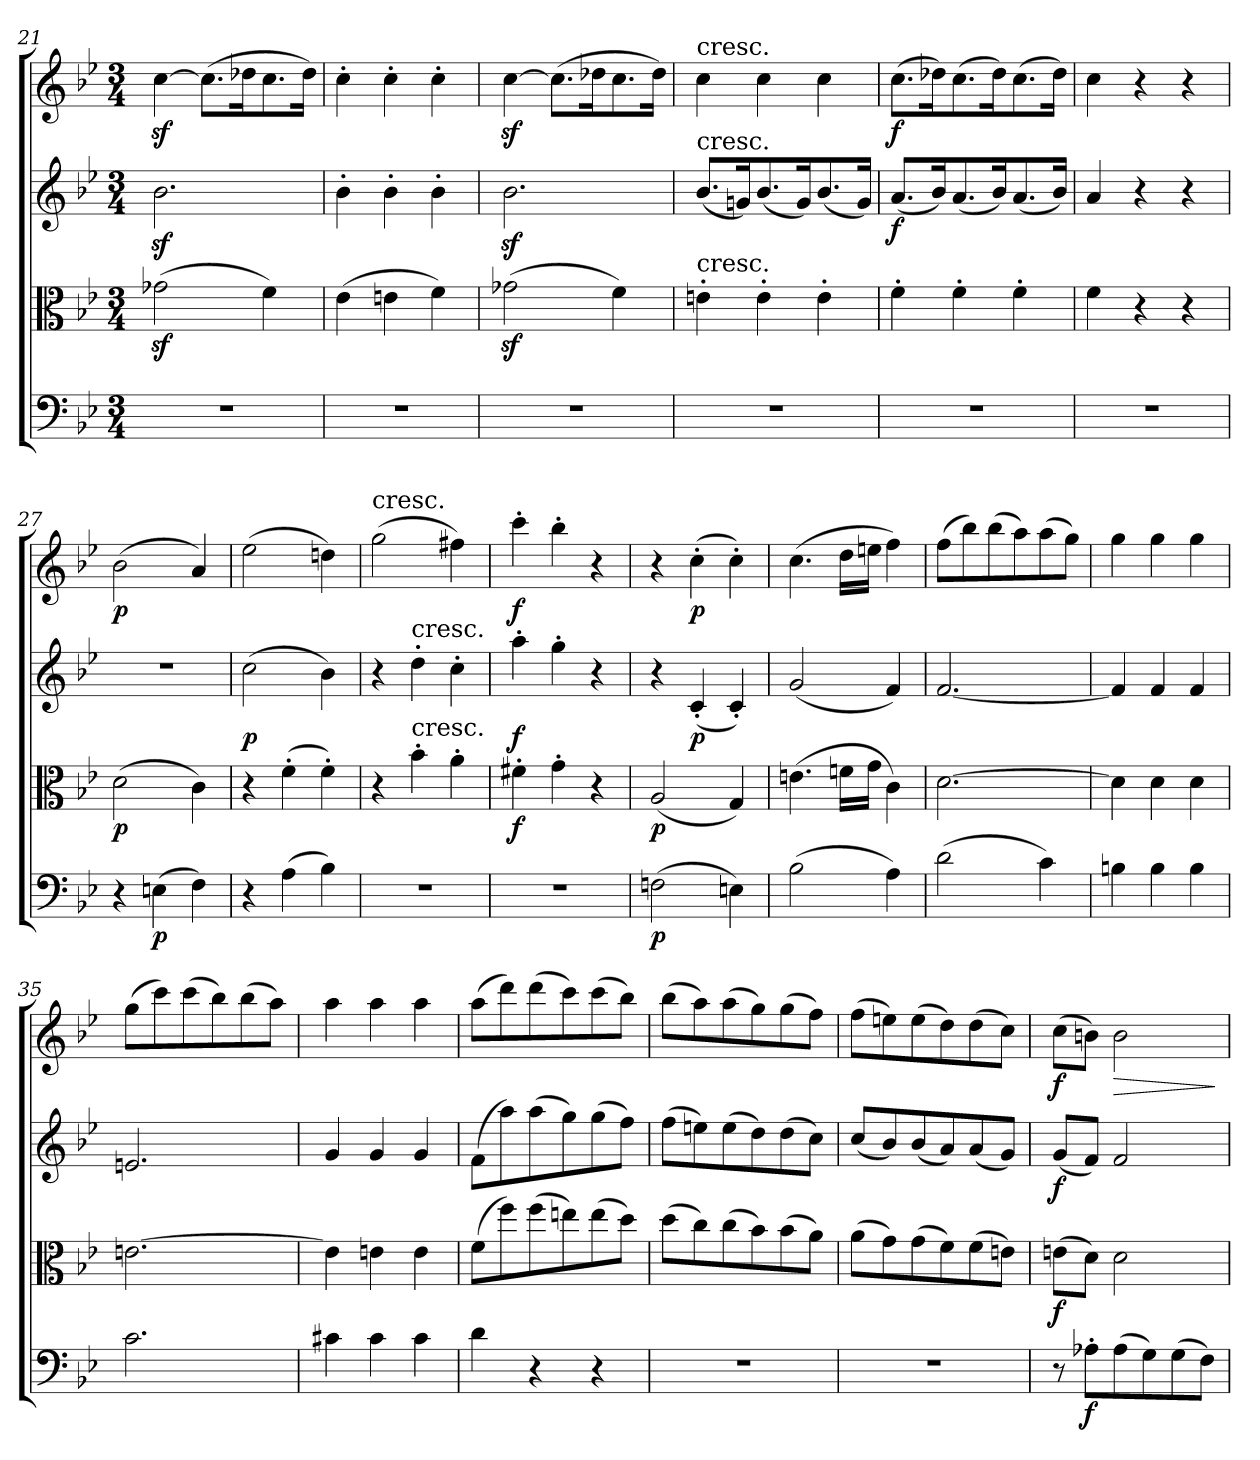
**kern	**dynam	**kern	**dynam	**kern	**dynam	**kern	**dynam
*part4	*part4	*part3	*part3	*part2	*part2	*part1	*part1
*staff4	*staff4	*staff3	*staff3	*staff2	*staff2	*staff1	*staff1
*clefF4	*	*clefC3	*	*clefG2	*	*clefG2	*
*k[b-e-]	*	*k[b-e-]	*	*k[b-e-]	*	*k[b-e-]	*
*B-:	*	*B-:	*	*B-:	*	*B-:	*
*M3/4	*	*M3/4	*	*M3/4	*	*M3/4	*
=21	=21	=21	=21	=21	=21	=21	=21
2.r	.	(2g-Xz\	.	2.b-z\	.	[4ccz\	.
.	.	.	.	.	.	(8.cc\L]	.
.	.	.	.	.	.	16dd-X\K	.
.	.	4f\)	.	.	.	8.cc\	.
.	.	.	.	.	.	16dd-\Jk)	.
=22	=22	=22	=22	=22	=22	=22	=22
2.r	.	(4e-\	.	4b-'\	.	4cc'\	.
.	.	4en\	.	4b-'\	.	4cc'\	.
.	.	4f\)	.	4b-'\	.	4cc'\	.
=23	=23	=23	=23	=23	=23	=23	=23
2.r	.	(2g-Xz\	.	2.b-z\	.	[4ccz\	.
.	.	.	.	.	.	(8.cc\L]	.
.	.	.	.	.	.	16dd-X\K	.
.	.	4f\)	.	.	.	8.cc\	.
.	.	.	.	.	.	16dd-\Jk)	.
=24	=24	=24	=24	=24	=24	=24	=24
!	!	!	!	!	!	!LO:TX:t=cresc.	!
!	!	!	!	!LO:TX:t=cresc.	!	!	!
!	!	!LO:TX:t=cresc.	!	!	!	!	!
2.r	.	4en'\	.	(8.b-/L	.	4cc\	.
.	.	.	.	16gn/K)	.	.	.
.	.	4e'\	.	(8.b-/	.	4cc\	.
.	.	.	.	16g/K)	.	.	.
.	.	4e'\	.	(8.b-/	.	4cc\	.
.	.	.	.	16g/Jk)	.	.	.
=25	=25	=25	=25	=25	=25	=25	=25
2.r	.	4f'\	.	(8.a/L	f	(8.cc\L	f
.	.	.	.	16b-/K)	.	16dd-X\K)	.
.	.	4f'\	.	(8.a/	.	(8.cc\	.
.	.	.	.	16b-/K)	.	16dd-\K)	.
.	.	4f'\	.	(8.a/	.	(8.cc\	.
.	.	.	.	16b-/Jk)	.	16dd-\Jk)	.
=26	=26	=26	=26	=26	=26	=26	=26
2.r	.	4f\	.	4a/	.	4cc\	.
.	.	4r	.	4r	.	4r	.
.	.	4r	.	4r	.	4r	.
=27	=27	=27	=27	=27	=27	=27	=27
4r	.	(2d\	p	2.r	.	(2b-\	p
(4En\	p	.	.	.	.	.	.
4F\)	.	4c\)	.	.	.	4a/)	.
=28	=28	=28	=28	=28	=28	=28	=28
4r	.	4r	.	(2cc\	p	(2ee-\	.
(4A\	.	(4f'\	.	.	.	.	.
4B-\)	.	4f'\)	.	4b-\)	.	4ddn\)	.
=29	=29	=29	=29	=29	=29	=29	=29
!	!	!	!	!	!	!LO:TX:t=cresc.	!
2.r	.	4r	.	4r	.	(2gg\	.
!	!	!	!	!LO:TX:t=cresc.	!	!	!
!	!	!LO:TX:t=cresc.	!	!	!	!	!
.	.	4b-'\	.	4dd'\	.	.	.
.	.	4a'\	.	4cc'\	.	4ff#X\)	.
=30	=30	=30	=30	=30	=30	=30	=30
2.r	.	4f#X'\	f	4aa'\	f	4ccc'\	f
.	.	4g'\	.	4gg'\	.	4bb-'\	.
.	.	4r	.	4r	.	4r	.
=31	=31	=31	=31	=31	=31	=31	=31
(2Fn\	p	(2A/	p	4r	.	4r	.
.	.	.	.	(4c'/	p	(4cc'\	p
4En\)	.	4G/)	.	4c'/)	.	4cc'\)	.
=32	=32	=32	=32	=32	=32	=32	=32
(2B-\	.	(4.en\	.	(2g/	.	(4.cc\	.
.	.	16fn\LL	.	.	.	16dd\LL	.
.	.	16g\JJ	.	.	.	16een\JJ	.
4A\)	.	4c\)	.	4f/)	.	4ff\)	.
=33	=33	=33	=33	=33	=33	=33	=33
(2d\	.	[2.d\	.	[2.f/	.	(8ff\L	.
.	.	.	.	.	.	8bb-\)	.
.	.	.	.	.	.	(8bb-\	.
.	.	.	.	.	.	8aa\)	.
4c\)	.	.	.	.	.	(8aa\	.
.	.	.	.	.	.	8gg\J)	.
=34	=34	=34	=34	=34	=34	=34	=34
4Bn\	.	4d\]	.	4f/]	.	4gg\	.
4B\	.	4d\	.	4f/	.	4gg\	.
4B\	.	4d\	.	4f/	.	4gg\	.
=35	=35	=35	=35	=35	=35	=35	=35
2.c\	.	[2.en\	.	2.en/	.	(8gg\L	.
.	.	.	.	.	.	8ccc\)	.
.	.	.	.	.	.	(8ccc\	.
.	.	.	.	.	.	8bb-\)	.
.	.	.	.	.	.	(8bb-\	.
.	.	.	.	.	.	8aa\J)	.
=36	=36	=36	=36	=36	=36	=36	=36
4c#X\	.	4e\]	.	4g/	.	4aa\	.
4c#\	.	4en\	.	4g/	.	4aa\	.
4c#\	.	4e\	.	4g/	.	4aa\	.
=37	=37	=37	=37	=37	=37	=37	=37
4d\	.	(8f\L	.	(8f\L	.	(8aa\L	.
.	.	8ff\)	.	8aa\)	.	8ddd\)	.
4r	.	(8ff\	.	(8aa\	.	(8ddd\	.
.	.	8een\)	.	8gg\)	.	8ccc\)	.
4r	.	(8ee\	.	(8gg\	.	(8ccc\	.
.	.	8dd\J)	.	8ff\J)	.	8bb-\J)	.
=38	=38	=38	=38	=38	=38	=38	=38
2.r	.	(8dd\L	.	(8ff\L	.	(8bb-\L	.
.	.	8cc\)	.	8een\)	.	8aa\)	.
.	.	(8cc\	.	(8ee\	.	(8aa\	.
.	.	8b-\)	.	8dd\)	.	8gg\)	.
.	.	(8b-\	.	(8dd\	.	(8gg\	.
.	.	8a\J)	.	8cc\J)	.	8ff\J)	.
=39	=39	=39	=39	=39	=39	=39	=39
2.r	.	(8a\L	.	(8cc/L	.	(8ff\L	.
.	.	8g\)	.	8b-/)	.	8een\)	.
.	.	(8g\	.	(8b-/	.	(8ee\	.
.	.	8f\)	.	8a/)	.	8dd\)	.
.	.	(8f\	.	(8a/	.	(8dd\	.
.	.	8en\J)	.	8g/J)	.	8cc\J)	.
=40	=40	=40	=40	=40	=40	=40	=40
8r	.	(8en\L	f	(8g/L	f	(8cc\L	f
8A-X'\L	f	8d\J)	.	8f/J)	.	8bn\J)	.
!	!	!	!	!	!	!	!LO:HP:b
(8A-\	.	2d\	.	2f/	.	2b\	>
8G\)	.	.	.	.	.	.	.
(8G\	.	.	.	.	.	.	.
8F\J)	.	.	.	.	.	.	.
.	.	.	.	.	.	.	]
=	=	=	=	=	=	=	=
*-	*-	*-	*-	*-	*-	*-	*-
